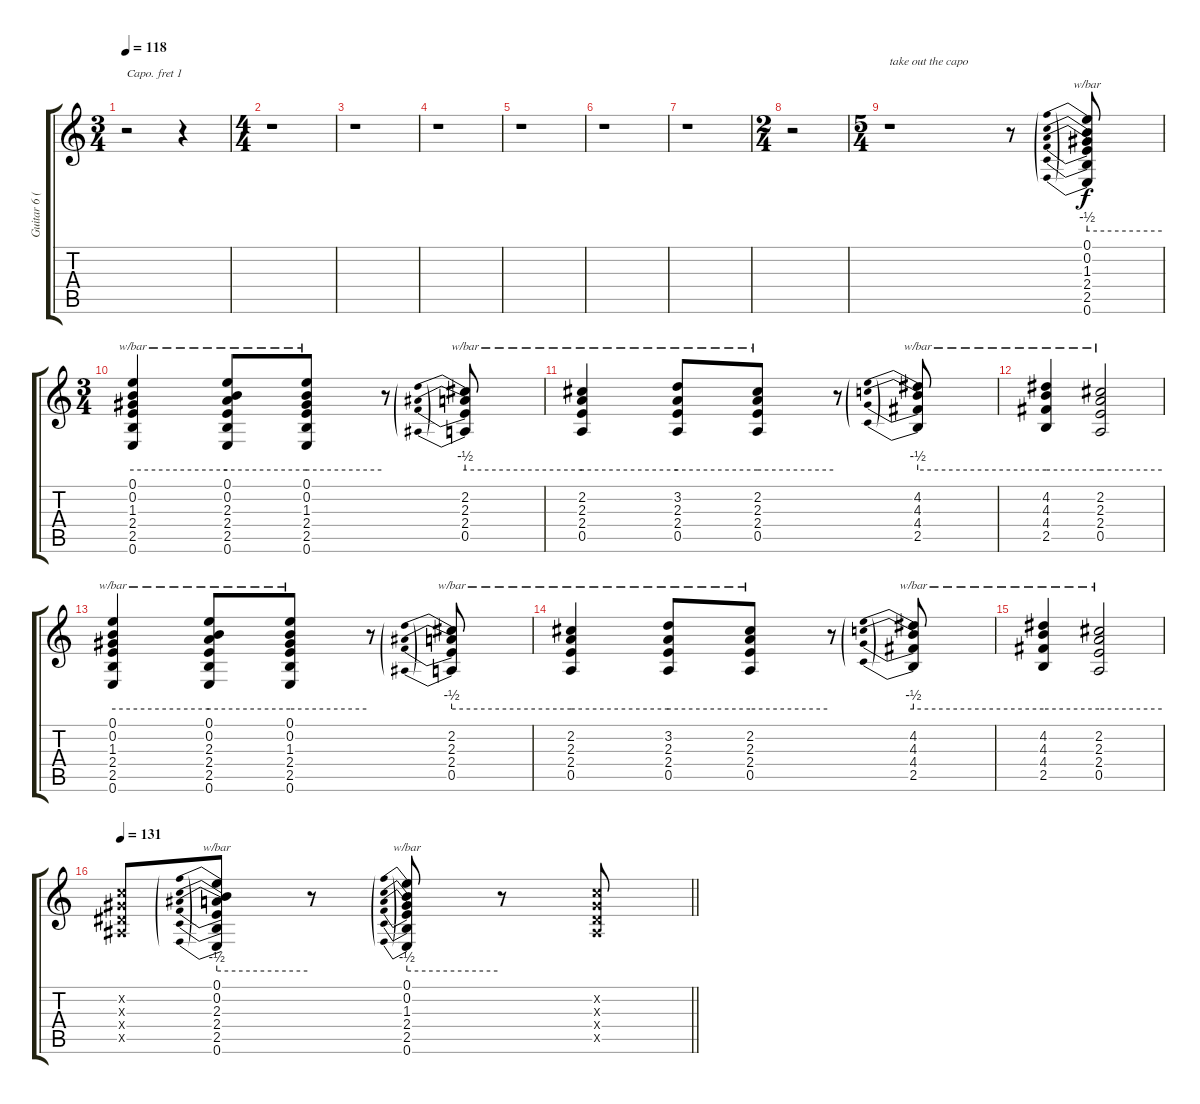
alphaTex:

\track ("Guitar 6 (Capo1 fret)" "Guitar 6 (") {instrument acousticguitarsteel}
\staff {score tabs}
\capo 1
\tuning (E4 B3 G3 D3 A2 E2) {hide}
\ts (3 4)
\tempo 118
\clef g2
\ks c
r.2{dy f} r.4 |
\ts (4 4)
r.1 |
r.1 |
r.1 |
r.1 |
r.1 |
r.1 |
\ts (2 4)
r.2 |
\ts (5 4)
r.1{txt "take out the capo"} r.8 (0.1 0.2 1.3 2.4 2.5 0.6).8{tbe (predive default 0 -2 60 -2)} |
\ts (3 4)
(0.1 0.2 1.3 2.4 2.5 0.6).4{tbe (hold default 0 -2 60 -2)} (0.1 0.2 2.3 2.4 2.5 0.6).8{tbe (hold default 0 -2 60 -2)} (0.1 0.2 1.3 2.4 2.5 0.6).8{tbe (hold default 0 -2 60 -2)} r.8 (2.2 2.3 2.4 0.5).8{tbe (predive default 0 -2 60 -2)} |
(2.2 2.3 2.4 0.5).4{tbe (hold default 0 -2 60 -2)} (3.2 2.3 2.4 0.5).8{tbe (hold default 0 -2 60 -2)} (2.2 2.3 2.4 0.5).8{tbe (hold default 0 -2 60 -2)} r.8 (4.2 4.3 4.4 2.5).8{tbe (predive default 0 -2 60 -2)} |
(4.2 4.3 4.4 2.5).4{tbe (hold default 0 -2 60 -2)} (2.2 2.3 2.4 0.5).2{tbe (hold default 0 -2 60 -2)} |
(0.1 0.2 1.3 2.4 2.5 0.6).4{tbe (hold default 0 -2 60 -2)} (0.1 0.2 2.3 2.4 2.5 0.6).8{tbe (hold default 0 -2 60 -2)} (0.1 0.2 1.3 2.4 2.5 0.6).8{tbe (hold default 0 -2 60 -2)} r.8 (2.2 2.3 2.4 0.5).8{tbe (predive default 0 -2 60 -2)} |
(2.2 2.3 2.4 0.5).4{tbe (hold default 0 -2 60 -2)} (3.2 2.3 2.4 0.5).8{tbe (hold default 0 -2 60 -2)} (2.2 2.3 2.4 0.5).8{tbe (hold default 0 -2 60 -2)} r.8 (4.2 4.3 4.4 2.5).8{tbe (predive default 0 -2 60 -2)} |
(4.2 4.3 4.4 2.5).4{tbe (hold default 0 -2 60 -2)} (2.2 2.3 2.4 0.5).2{tbe (hold default 0 -2 60 -2)} |
\tempo 131
\barLineRight lightlight
(0.2{x} 0.3{x} 0.4{x} 0.5{x}).8 (0.1 0.2 2.3 2.4 2.5 0.6).8{tbe (predive default 0 -2 60 -2)} r.8 (0.1 0.2 1.3 2.4 2.5 0.6).8{tbe (predive default 0 -2 60 -2)} r.8 (0.2{x} 0.3{x} 0.4{x} 0.5{x}).8
